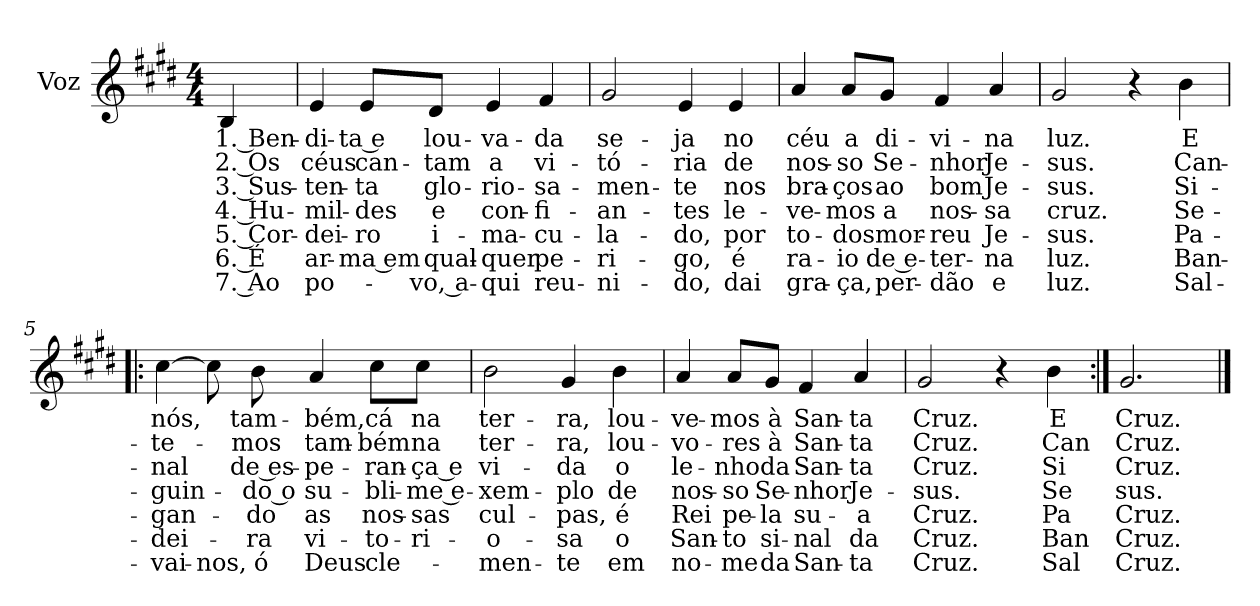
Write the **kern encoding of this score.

**kern	**text	**text	**text	**text	**text	**text	**text
*part1	*part1	*part1	*part1	*part1	*part1	*part1	*part1
*staff1	*staff1	*staff1	*staff1	*staff1	*staff1	*staff1	*staff1
*I"Voz	*	*	*	*	*	*	*
*I'Vo.	*	*	*	*	*	*	*
*clefG2	*	*	*	*	*	*	*
*k[f#c#g#d#]	*	*	*	*	*	*	*
*M4/4	*	*	*	*	*	*	*
*MM80	*	*	*	*	*	*	*
=	=	=	=	=	=	=	=
!	!LO:LY:b	!LO:LY:b	!LO:LY:b	!LO:LY:b	!LO:LY:b	!LO:LY:b	!LO:LY:b
4B/	1. Ben-	2. Os	3. Sus-	4. Hu-	5. Cor-	6. É	7. Ao
=1	=1	=1	=1	=1	=1	=1	=1
!	!LO:LY:b	!LO:LY:b	!LO:LY:b	!LO:LY:b	!LO:LY:b	!LO:LY:b	!LO:LY:b
4e/	-di-	céus	-ten-	-mil-	-dei-	ar-	po-
!	!LO:LY:b	!LO:LY:b	!LO:LY:b	!LO:LY:b	!LO:LY:b	!LO:LY:b	!
8e/L	-ta e	can-	-ta	-des	-ro	-ma em	.
!	!LO:LY:b	!LO:LY:b	!LO:LY:b	!LO:LY:b	!LO:LY:b	!LO:LY:b	!LO:LY:b
8d#/J	lou-	-tam	glo-	e	i-	qual-	-vo, a-
!	!LO:LY:b	!LO:LY:b	!LO:LY:b	!LO:LY:b	!LO:LY:b	!LO:LY:b	!LO:LY:b
4e/	-va-	a	-rio-	con-	-ma-	-quer	-qui
!	!LO:LY:b	!LO:LY:b	!LO:LY:b	!LO:LY:b	!LO:LY:b	!LO:LY:b	!LO:LY:b
4f#/	-da	vi-	-sa-	-fi-	-cu-	pe-	reu-
=2	=2	=2	=2	=2	=2	=2	=2
!	!LO:LY:b	!LO:LY:b	!LO:LY:b	!LO:LY:b	!LO:LY:b	!LO:LY:b	!LO:LY:b
2g#/	se-	-tó-	-men-	-an-	-la-	-ri-	-ni-
!	!LO:LY:b	!LO:LY:b	!LO:LY:b	!LO:LY:b	!LO:LY:b	!LO:LY:b	!LO:LY:b
4e/	-ja	-ria	-te	-tes	-do,	-go,	-do,
!	!LO:LY:b	!LO:LY:b	!LO:LY:b	!LO:LY:b	!LO:LY:b	!LO:LY:b	!LO:LY:b
4e/	no	de	nos	le-	por	é	dai
!!LO:LB:g=z
=3	=3	=3	=3	=3	=3	=3	=3
!	!LO:LY:b	!LO:LY:b	!LO:LY:b	!LO:LY:b	!LO:LY:b	!LO:LY:b	!LO:LY:b
4a/	céu	nos-	bra-	-ve-	to-	ra-	gra-
!	!LO:LY:b	!LO:LY:b	!LO:LY:b	!LO:LY:b	!LO:LY:b	!LO:LY:b	!LO:LY:b
8a/L	a	-so	-ços	-mos	-dos	-io	-ça,
!	!LO:LY:b	!LO:LY:b	!LO:LY:b	!LO:LY:b	!LO:LY:b	!LO:LY:b	!LO:LY:b
8g#/J	di-	Se-	ao	a	mor-	de e-	per-
!	!LO:LY:b	!LO:LY:b	!LO:LY:b	!LO:LY:b	!LO:LY:b	!LO:LY:b	!LO:LY:b
4f#/	-vi-	-nhor	bom	nos-	-reu	-ter-	-dão
!	!LO:LY:b	!LO:LY:b	!LO:LY:b	!LO:LY:b	!LO:LY:b	!LO:LY:b	!LO:LY:b
4a/	-na	Je-	Je-	-sa	Je-	-na	e
=4	=4	=4	=4	=4	=4	=4	=4
!	!LO:LY:b	!LO:LY:b	!LO:LY:b	!LO:LY:b	!LO:LY:b	!LO:LY:b	!LO:LY:b
2g#/	luz.	-sus.	-sus.	cruz.	-sus.	luz.	luz.
4r	.	.	.	.	.	.	.
!	!LO:LY:b	!LO:LY:b	!LO:LY:b	!LO:LY:b	!LO:LY:b	!LO:LY:b	!LO:LY:b
4b\	E	Can-	Si-	Se-	Pa-	Ban-	Sal-
=5!|:	=5!|:	=5!|:	=5!|:	=5!|:	=5!|:	=5!|:	=5!|:
!	!LO:LY:b	!LO:LY:b	!LO:LY:b	!LO:LY:b	!LO:LY:b	!LO:LY:b	!LO:LY:b
[4cc#\	nós,	-te-	-nal	-guin-	-gan-	-dei-	-vai-
!	!	!	!	!	!	!	!LO:LY:b
8cc#\]	.	.	.	.	.	.	-nos,
!	!LO:LY:b	!LO:LY:b	!LO:LY:b	!LO:LY:b	!LO:LY:b	!LO:LY:b	!LO:LY:b
8b\	tam-	-mos	de es-	-do o	-do	-ra	ó
!	!LO:LY:b	!LO:LY:b	!LO:LY:b	!LO:LY:b	!LO:LY:b	!LO:LY:b	!LO:LY:b
4a/	-bém,	tam-	-pe-	su-	as	vi-	Deus
!	!LO:LY:b	!LO:LY:b	!LO:LY:b	!LO:LY:b	!LO:LY:b	!LO:LY:b	!LO:LY:b
8cc#\L	cá	-bém	-ran-	-bli-	nos-	-to-	cle-
!	!LO:LY:b	!LO:LY:b	!LO:LY:b	!LO:LY:b	!LO:LY:b	!LO:LY:b	!
8cc#\J	na	na	-ça e	-me e-	-sas	-ri-	.
!!LO:LB:g=z
=6	=6	=6	=6	=6	=6	=6	=6
!	!LO:LY:b	!LO:LY:b	!LO:LY:b	!LO:LY:b	!LO:LY:b	!LO:LY:b	!LO:LY:b
2b\	ter-	ter-	vi-	-xem-	cul-	-o-	-men-
!	!LO:LY:b	!LO:LY:b	!LO:LY:b	!LO:LY:b	!LO:LY:b	!LO:LY:b	!LO:LY:b
4g#/	-ra,	-ra,	-da	-plo	-pas,	-sa	-te
!	!LO:LY:b	!LO:LY:b	!LO:LY:b	!LO:LY:b	!LO:LY:b	!LO:LY:b	!LO:LY:b
4b\	lou-	lou-	o	de	é	o	em
=7	=7	=7	=7	=7	=7	=7	=7
!	!LO:LY:b	!LO:LY:b	!LO:LY:b	!LO:LY:b	!LO:LY:b	!LO:LY:b	!LO:LY:b
4a/	-ve-	-vo-	le-	nos-	Rei	San-	no-
!	!LO:LY:b	!LO:LY:b	!LO:LY:b	!LO:LY:b	!LO:LY:b	!LO:LY:b	!LO:LY:b
8a/L	-mos	-res	-nho	-so	pe-	-to	-me
!	!LO:LY:b	!LO:LY:b	!LO:LY:b	!LO:LY:b	!LO:LY:b	!LO:LY:b	!LO:LY:b
8g#/J	à	à	da	Se-	-la	si-	da
!	!LO:LY:b	!LO:LY:b	!LO:LY:b	!LO:LY:b	!LO:LY:b	!LO:LY:b	!LO:LY:b
4f#/	San-	San-	San-	-nhor	su-	-nal	San-
!	!LO:LY:b	!LO:LY:b	!LO:LY:b	!LO:LY:b	!LO:LY:b	!LO:LY:b	!LO:LY:b
4a/	-ta	-ta	-ta	Je-	-a	da	-ta
=8	=8	=8	=8	=8	=8	=8	=8
!	!LO:LY:b	!LO:LY:b	!LO:LY:b	!LO:LY:b	!LO:LY:b	!LO:LY:b	!LO:LY:b
2g#/	Cruz.	Cruz.	Cruz.	-sus.	Cruz.	Cruz.	Cruz.
4r	.	.	.	.	.	.	.
!	!LO:LY:b	!LO:LY:b	!LO:LY:b	!LO:LY:b	!LO:LY:b	!LO:LY:b	!LO:LY:b
4b\	E	Can	Si	Se	Pa	Ban	Sal
=9:|!	=9:|!	=9:|!	=9:|!	=9:|!	=9:|!	=9:|!	=9:|!
!	!LO:LY:b	!LO:LY:b	!LO:LY:b	!LO:LY:b	!LO:LY:b	!LO:LY:b	!LO:LY:b
2.g#/	Cruz.	Cruz.	Cruz.	sus.	Cruz.	Cruz.	Cruz.
==	==	==	==	==	==	==	==
*-	*-	*-	*-	*-	*-	*-	*-
